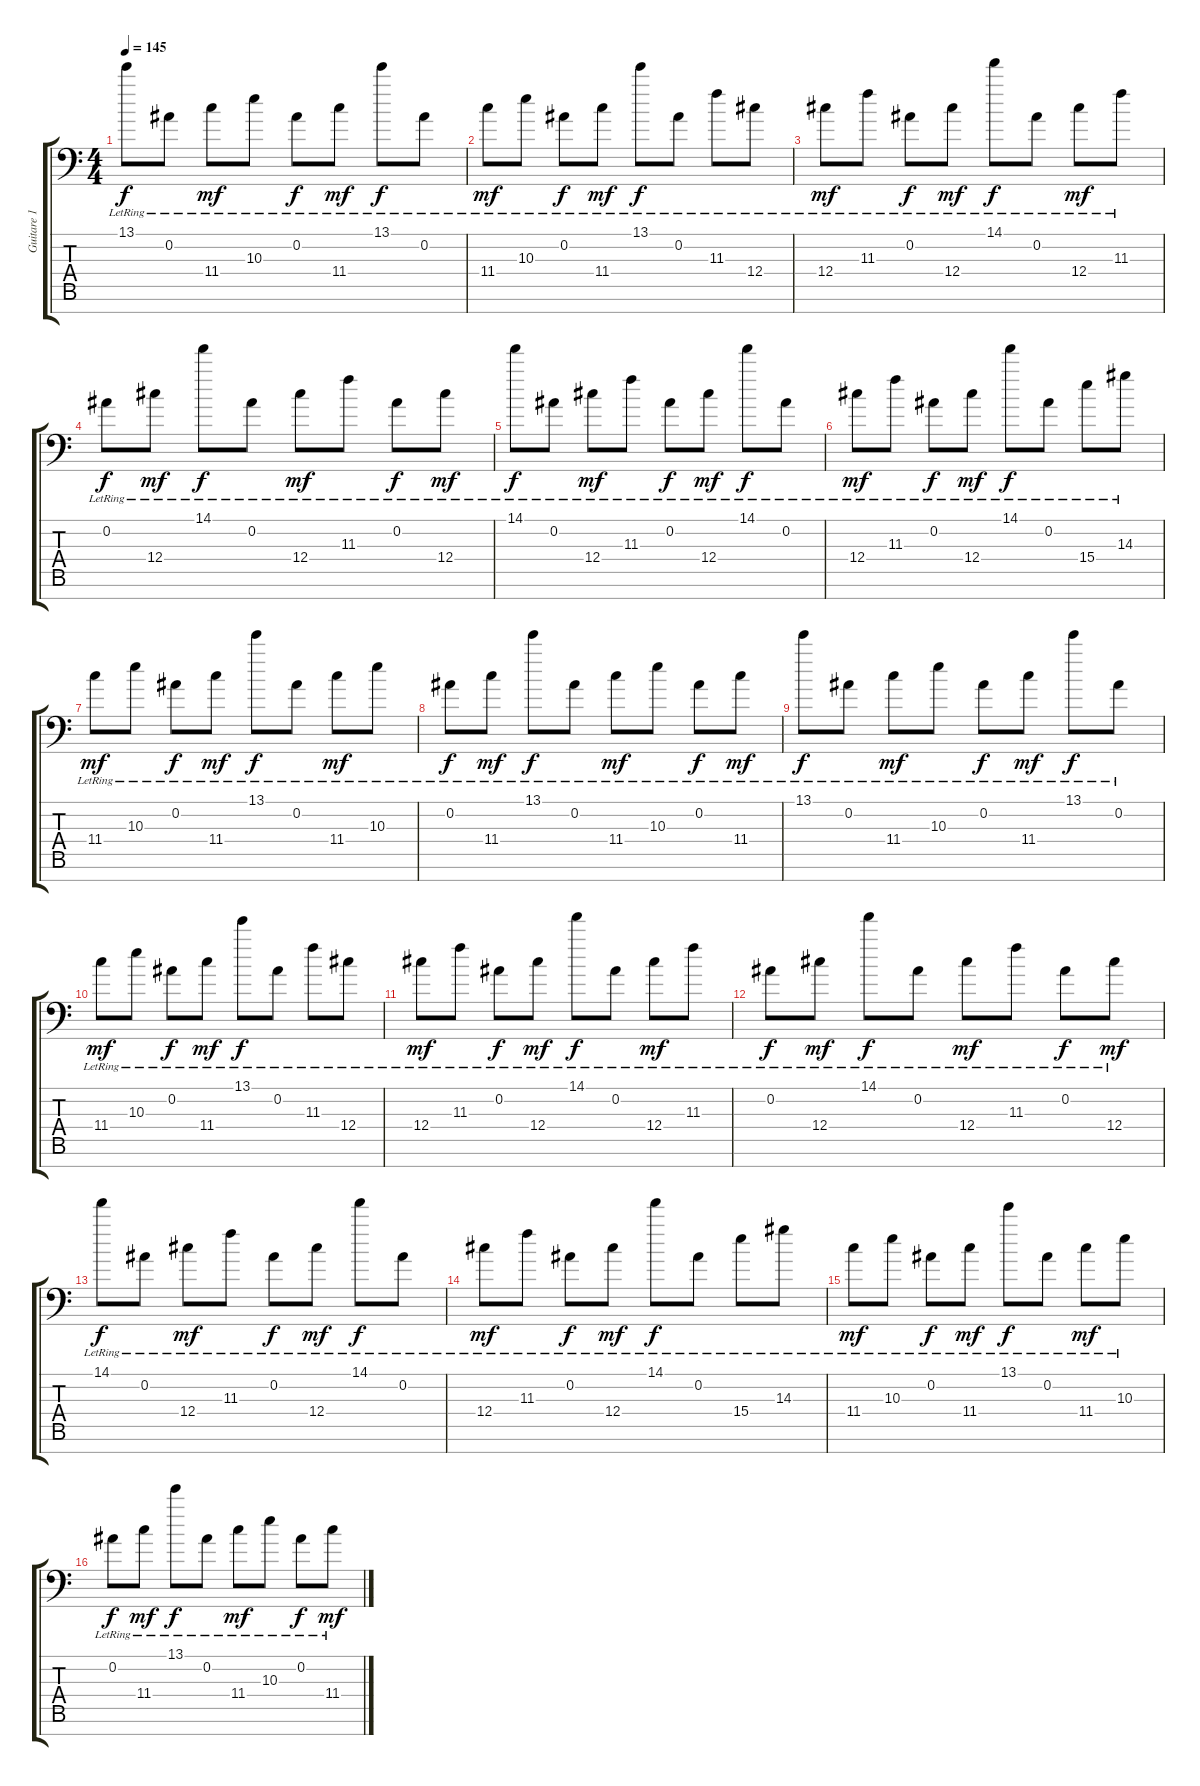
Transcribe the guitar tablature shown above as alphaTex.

\track ("Guitare 1" "Guitare 1") {instrument electricguitarjazz}
\staff {score tabs}
\tuning (Eb4 Bb3 Gb3 Db3 Ab2 Eb2 Bb1) {hide}
\ts (4 4)
\tempo 145
\clef f4
\ks c
13.1{lr}.8{dy f} 0.2{lr}.8 11.4{lr}.8{dy mf} 10.3{lr}.8 0.2{lr}.8{dy f} 11.4{lr}.8{dy mf} 13.1{lr}.8{dy f} 0.2{lr}.8 |
11.4{lr}.8{dy mf} 10.3{lr}.8 0.2{lr}.8{dy f} 11.4{lr}.8{dy mf} 13.1{lr}.8{dy f} 0.2{lr}.8 11.3{lr}.8 12.4{lr}.8 |
12.4{lr}.8{dy mf} 11.3{lr}.8 0.2{lr}.8{dy f} 12.4{lr}.8{dy mf} 14.1{lr}.8{dy f} 0.2{lr}.8 12.4{lr}.8{dy mf} 11.3{lr}.8 |
0.2{lr}.8{dy f} 12.4{lr}.8{dy mf} 14.1{lr}.8{dy f} 0.2{lr}.8 12.4{lr}.8{dy mf} 11.3{lr}.8 0.2{lr}.8{dy f} 12.4{lr}.8{dy mf} |
14.1{lr}.8{dy f} 0.2{lr}.8 12.4{lr}.8{dy mf} 11.3{lr}.8 0.2{lr}.8{dy f} 12.4{lr}.8{dy mf} 14.1{lr}.8{dy f} 0.2{lr}.8 |
12.4{lr}.8{dy mf} 11.3{lr}.8 0.2{lr}.8{dy f} 12.4{lr}.8{dy mf} 14.1{lr}.8{dy f} 0.2{lr}.8 15.4{lr}.8 14.3{lr}.8 |
11.4{lr}.8{dy mf} 10.3{lr}.8 0.2{lr}.8{dy f} 11.4{lr}.8{dy mf} 13.1{lr}.8{dy f} 0.2{lr}.8 11.4{lr}.8{dy mf} 10.3{lr}.8 |
0.2{lr}.8{dy f} 11.4{lr}.8{dy mf} 13.1{lr}.8{dy f} 0.2{lr}.8 11.4{lr}.8{dy mf} 10.3{lr}.8 0.2{lr}.8{dy f} 11.4{lr}.8{dy mf} |
13.1{lr}.8{dy f} 0.2{lr}.8 11.4{lr}.8{dy mf} 10.3{lr}.8 0.2{lr}.8{dy f} 11.4{lr}.8{dy mf} 13.1{lr}.8{dy f} 0.2{lr}.8 |
11.4{lr}.8{dy mf} 10.3{lr}.8 0.2{lr}.8{dy f} 11.4{lr}.8{dy mf} 13.1{lr}.8{dy f} 0.2{lr}.8 11.3{lr}.8 12.4{lr}.8 |
12.4{lr}.8{dy mf volume 16 balance 8 instrument electricguitarjazz} 11.3{lr}.8 0.2{lr}.8{dy f} 12.4{lr}.8{dy mf} 14.1{lr}.8{dy f} 0.2{lr}.8 12.4{lr}.8{dy mf} 11.3{lr}.8 |
0.2{lr}.8{dy f} 12.4{lr}.8{dy mf} 14.1{lr}.8{dy f} 0.2{lr}.8 12.4{lr}.8{dy mf} 11.3{lr}.8 0.2{lr}.8{dy f} 12.4{lr}.8{dy mf} |
14.1{lr}.8{dy f} 0.2{lr}.8 12.4{lr}.8{dy mf} 11.3{lr}.8 0.2{lr}.8{dy f} 12.4{lr}.8{dy mf} 14.1{lr}.8{dy f} 0.2{lr}.8 |
12.4{lr}.8{dy mf} 11.3{lr}.8 0.2{lr}.8{dy f} 12.4{lr}.8{dy mf} 14.1{lr}.8{dy f} 0.2{lr}.8 15.4{lr}.8 14.3{lr}.8 |
11.4{lr}.8{dy mf} 10.3{lr}.8 0.2{lr}.8{dy f} 11.4{lr}.8{dy mf} 13.1{lr}.8{dy f} 0.2{lr}.8 11.4{lr}.8{dy mf} 10.3{lr}.8 |
0.2{lr}.8{dy f} 11.4{lr}.8{dy mf} 13.1{lr}.8{dy f} 0.2{lr}.8 11.4{lr}.8{dy mf} 10.3{lr}.8 0.2{lr}.8{dy f} 11.4{lr}.8{dy mf}
